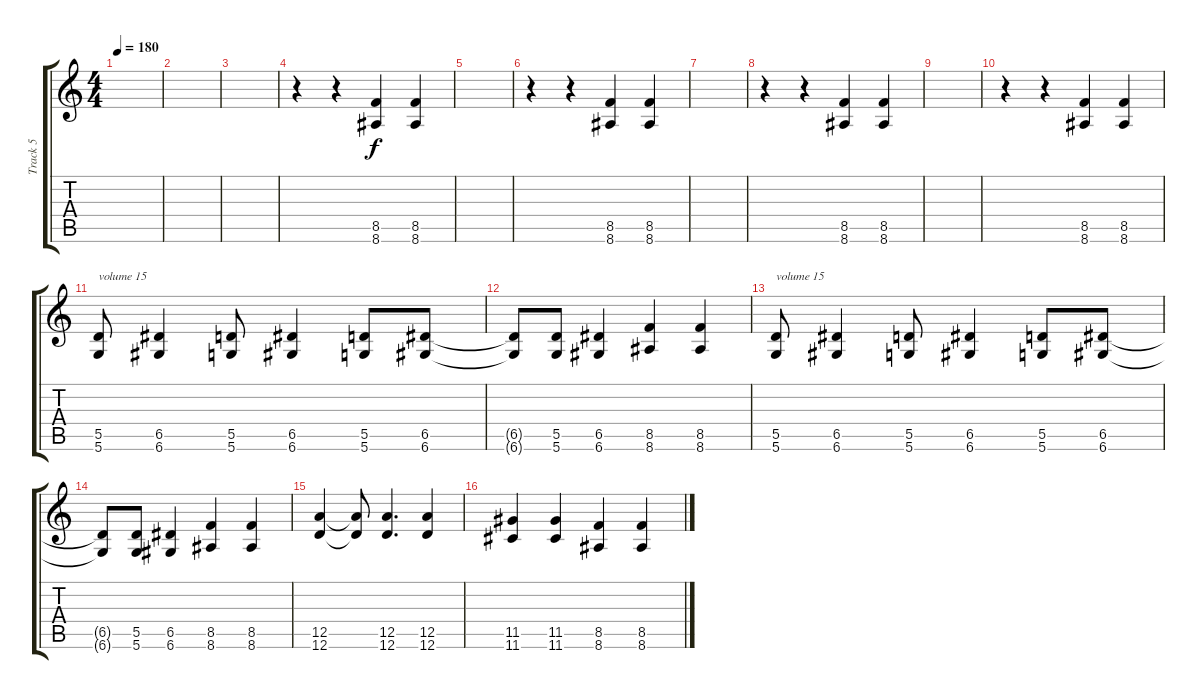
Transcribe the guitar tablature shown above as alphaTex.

\track ("Track 5" "Track 5") {instrument distortionguitar}
\staff {score tabs}
\tuning (E4 B3 G3 D3 A2 D2) {hide}
\ts (4 4)
\tempo 180
\clef g2
\ks c
|
|
|
r.4 r.4 (8.5 8.6).4 (8.5 8.6).4 |
|
r.4 r.4 (8.5 8.6).4 (8.5 8.6).4 |
|
r.4 r.4 (8.5 8.6).4 (8.5 8.6).4 |
|
r.4 r.4 (8.5 8.6).4 (8.5 8.6).4 |
(5.5 5.6).8{txt "volume 15" volume 15 instrument distortionguitar} (6.5 6.6).4 (5.5 5.6).8 (6.5 6.6).4 (5.5 5.6).8 (6.5 6.6).8 |
(6.5{t} 6.6{t}).8 (5.5 5.6).8 (6.5 6.6).4 (8.5 8.6).4 (8.5 8.6).4 |
(5.5 5.6).8{txt "volume 15" volume 15 instrument distortionguitar} (6.5 6.6).4 (5.5 5.6).8 (6.5 6.6).4 (5.5 5.6).8 (6.5 6.6).8 |
(6.5{t} 6.6{t}).8 (5.5 5.6).8 (6.5 6.6).4 (8.5 8.6).4 (8.5 8.6).4 |
(12.5 12.6).4 (12.5{t} 12.6{t}).8 (12.5 12.6).4{d} (12.5 12.6).4 |
(11.5 11.6).4 (11.5 11.6).4 (8.5 8.6).4 (8.5 8.6).4
